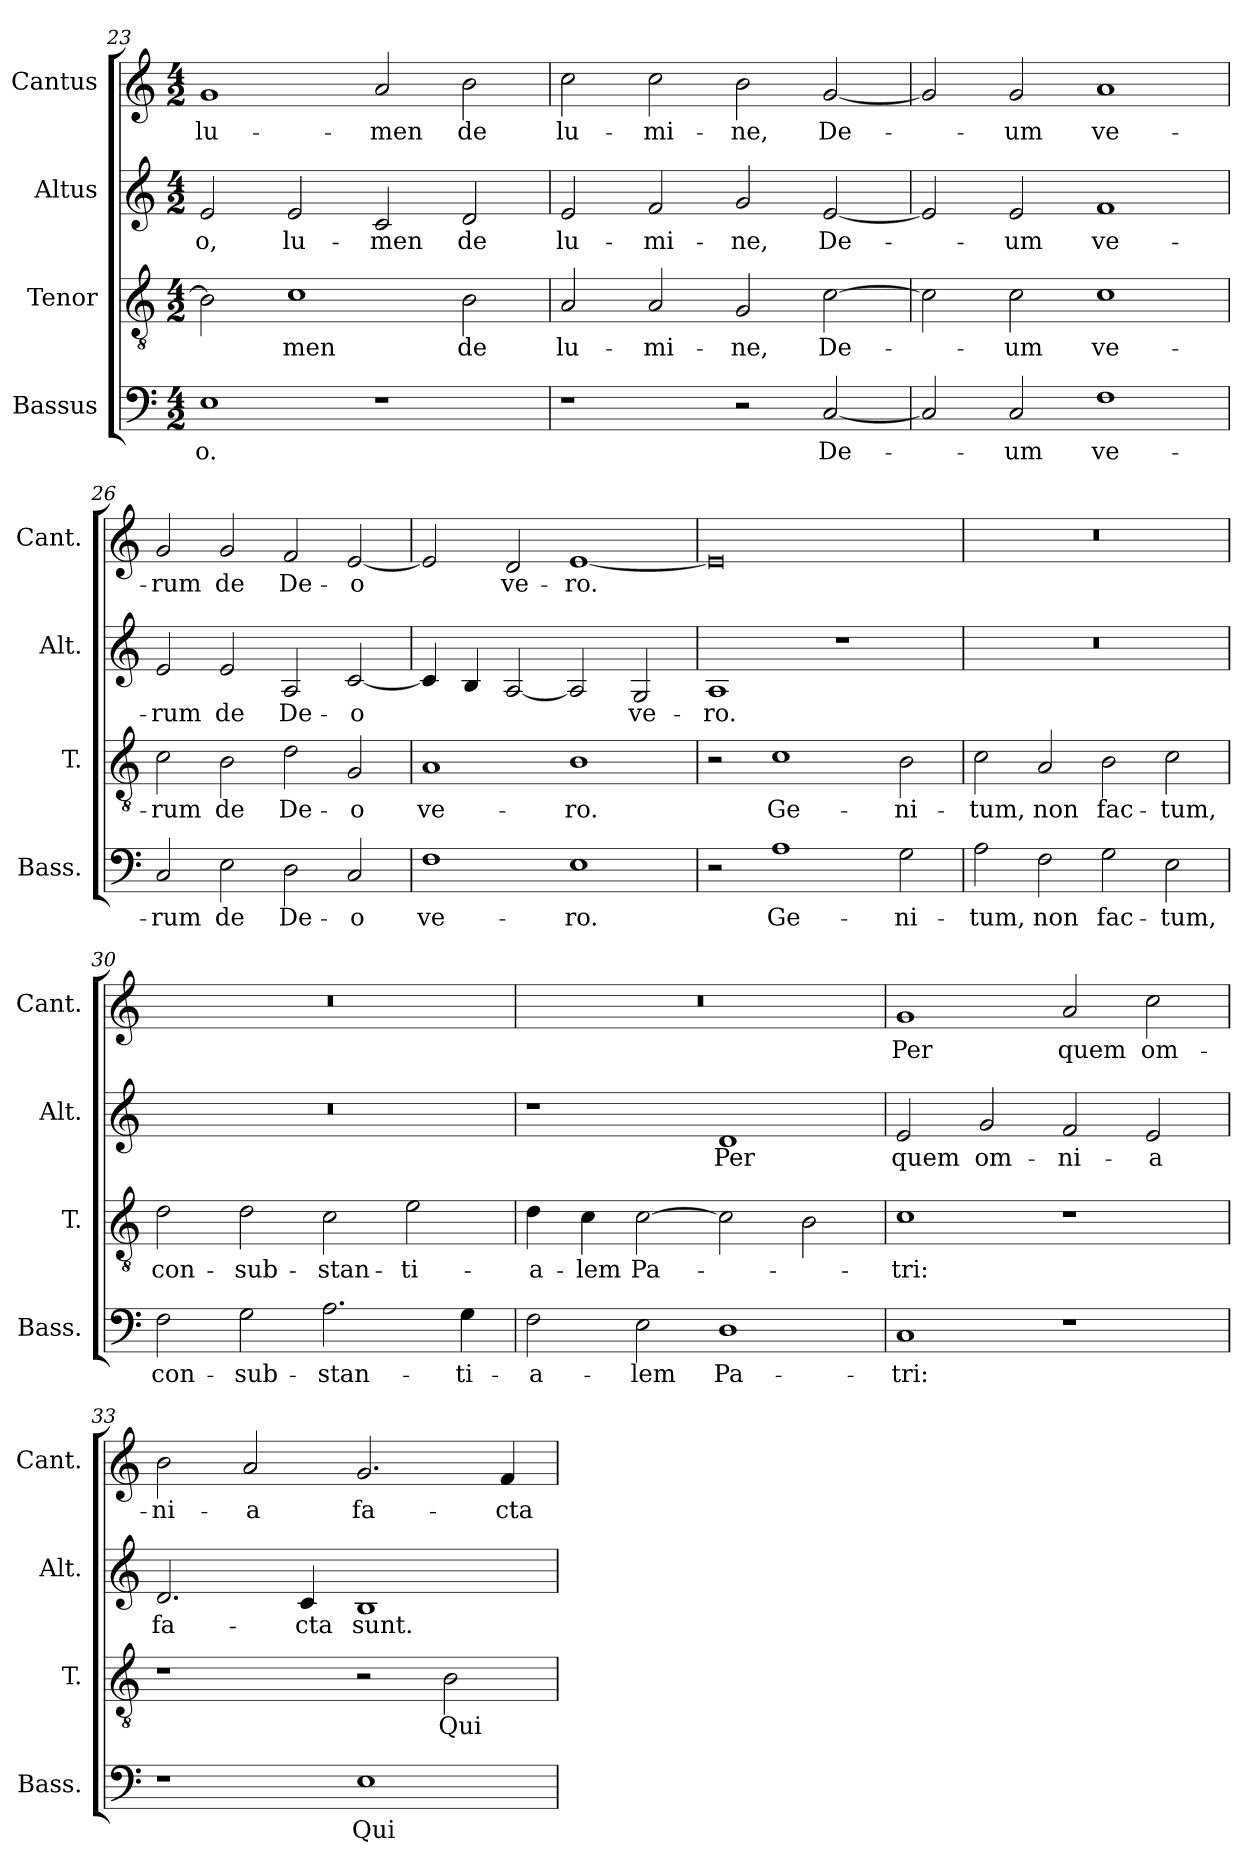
**kern	**text	**kern	**text	**kern	**text	**kern	**text
*part4	*part4	*part3	*part3	*part2	*part2	*part1	*part1
*staff4	*staff4	*staff3	*staff3	*staff2	*staff2	*staff1	*staff1
*I"Bassus	*	*I"Tenor	*	*I"Altus	*	*I"Cantus	*
*I'Bass.	*	*I'T.	*	*I'Alt.	*	*I'Cant.	*
*clefF4	*	*clefGv2	*	*clefG2	*	*clefG2	*
*	*	*ITrd7c12	*	*	*	*	*
*k[]	*	*k[]	*	*k[]	*	*k[]	*
*C:	*	*C:	*	*C:	*	*C:	*
*M4/2	*	*M4/2	*	*M4/2	*	*M4/2	*
=23	=23	=23	=23	=23	=23	=23	=23
1E\	-o.	2BB\]	.	2e/	-o,	1g/	lu-
.	.	1C\	-men	2e/	lu-	.	.
1r	.	.	.	2c/	-men	2a/	-men
.	.	2BB\	de	2d/	de	2b\	de
=24	=24	=24	=24	=24	=24	=24	=24
1r	.	2AA/	lu-	2e/	lu-	2cc\	lu-
.	.	2AA/	-mi-	2f/	-mi-	2cc\	-mi-
2r	.	2GG/	-ne,	2g/	-ne,	2b\	-ne,
[2C/	De-	[2C\	De-	[2e/	De-	[2g/	De-
=25	=25	=25	=25	=25	=25	=25	=25
2C/]	.	2C\]	.	2e/]	.	2g/]	.
2C/	-um	2C\	-um	2e/	-um	2g/	-um
1F\	ve-	1C\	ve-	1f/	ve-	1a/	ve-
=26	=26	=26	=26	=26	=26	=26	=26
2C/	-rum	2C\	-rum	2e/	-rum	2g/	-rum
2E\	de	2BB\	de	2e/	de	2g/	de
2D\	De-	2D\	De-	2A/	De-	2f/	De-
2C/	-o	2GG/	-o	[2c/	-o	[2e/	-o
=27	=27	=27	=27	=27	=27	=27	=27
1F\	ve-	1AA/	ve-	4c/]	.	2e/]	.
.	.	.	.	4B/	.	.	.
.	.	.	.	[2A/	.	2d/	ve-
1E\	-ro.	1BB\	-ro.	2A/]	.	[1e/	-ro.
.	.	.	.	2G/	ve-	.	.
=28	=28	=28	=28	=28	=28	=28	=28
2r	.	2r	.	1A/	-ro.	0e/]	.
1A\	Ge-	1C\	Ge-	.	.	.	.
.	.	.	.	1r	.	.	.
2G\	-ni-	2BB\	-ni-	.	.	.	.
=29	=29	=29	=29	=29	=29	=29	=29
2A\	-tum,	2C\	-tum,	0r	.	0r	.
2F\	non	2AA/	non	.	.	.	.
2G\	fac-	2BB\	fac-	.	.	.	.
2E\	-tum,	2C\	-tum,	.	.	.	.
=30	=30	=30	=30	=30	=30	=30	=30
2F\	con-	2D\	con-	0r	.	0r	.
2G\	-sub-	2D\	-sub-	.	.	.	.
2.A\	-stan-	2C\	-stan-	.	.	.	.
.	.	2E\	-ti-	.	.	.	.
4G\	-ti-	.	.	.	.	.	.
=31	=31	=31	=31	=31	=31	=31	=31
2F\	-a-	4D\	-a-	1r	.	0r	.
.	.	4C\	-lem	.	.	.	.
2E\	-lem	[2C\	Pa-	.	.	.	.
1D\	Pa-	2C\]	.	1d/	Per	.	.
.	.	2BB\	.	.	.	.	.
=32	=32	=32	=32	=32	=32	=32	=32
1C/	-tri:	1C\	-tri:	2e/	quem	1g/	Per
.	.	.	.	2g/	om-	.	.
1r	.	1r	.	2f/	-ni-	2a/	quem
.	.	.	.	2e/	-a	2cc\	om-
=33	=33	=33	=33	=33	=33	=33	=33
1r	.	1r	.	2.d/	fa-	2b\	-ni-
.	.	.	.	.	.	2a/	-a
.	.	.	.	4c/	-cta	.	.
1E\	Qui	2r	.	1B/	sunt.	2.g/	fa-
.	.	2BB\	Qui	.	.	.	.
.	.	.	.	.	.	4f/	-cta
=	=	=	=	=	=	=	=
*-	*-	*-	*-	*-	*-	*-	*-
